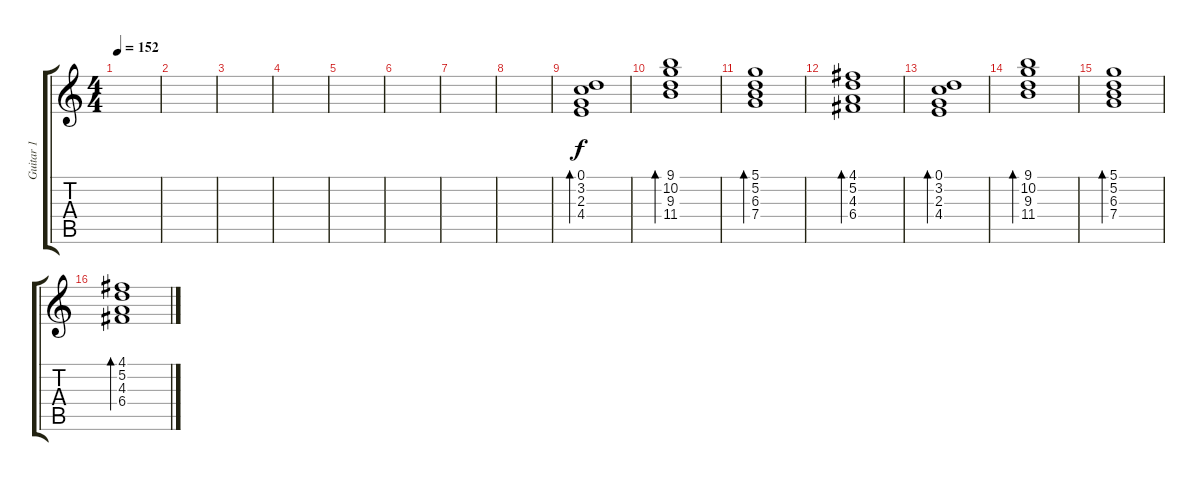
\track ("Guitar 1" "Guitar 1") {instrument distortionguitar}
\staff {score tabs}
\tuning (D4 A3 F3 C3 G2 C2) {hide}
\ts (4 4)
\tempo 152
\clef g2
\ks c
|
|
|
|
|
|
|
|
(0.1 3.2 2.3 4.4).1{bd 120} |
(9.1 10.2 9.3 11.4).1{bd 120} |
(5.1 5.2 6.3 7.4).1{bd 120} |
(4.1 5.2 4.3 6.4).1{bd 120} |
(0.1 3.2 2.3 4.4).1{bd 120} |
(9.1 10.2 9.3 11.4).1{bd 120} |
(5.1 5.2 6.3 7.4).1{bd 120} |
(4.1 5.2 4.3 6.4).1{bd 120}
